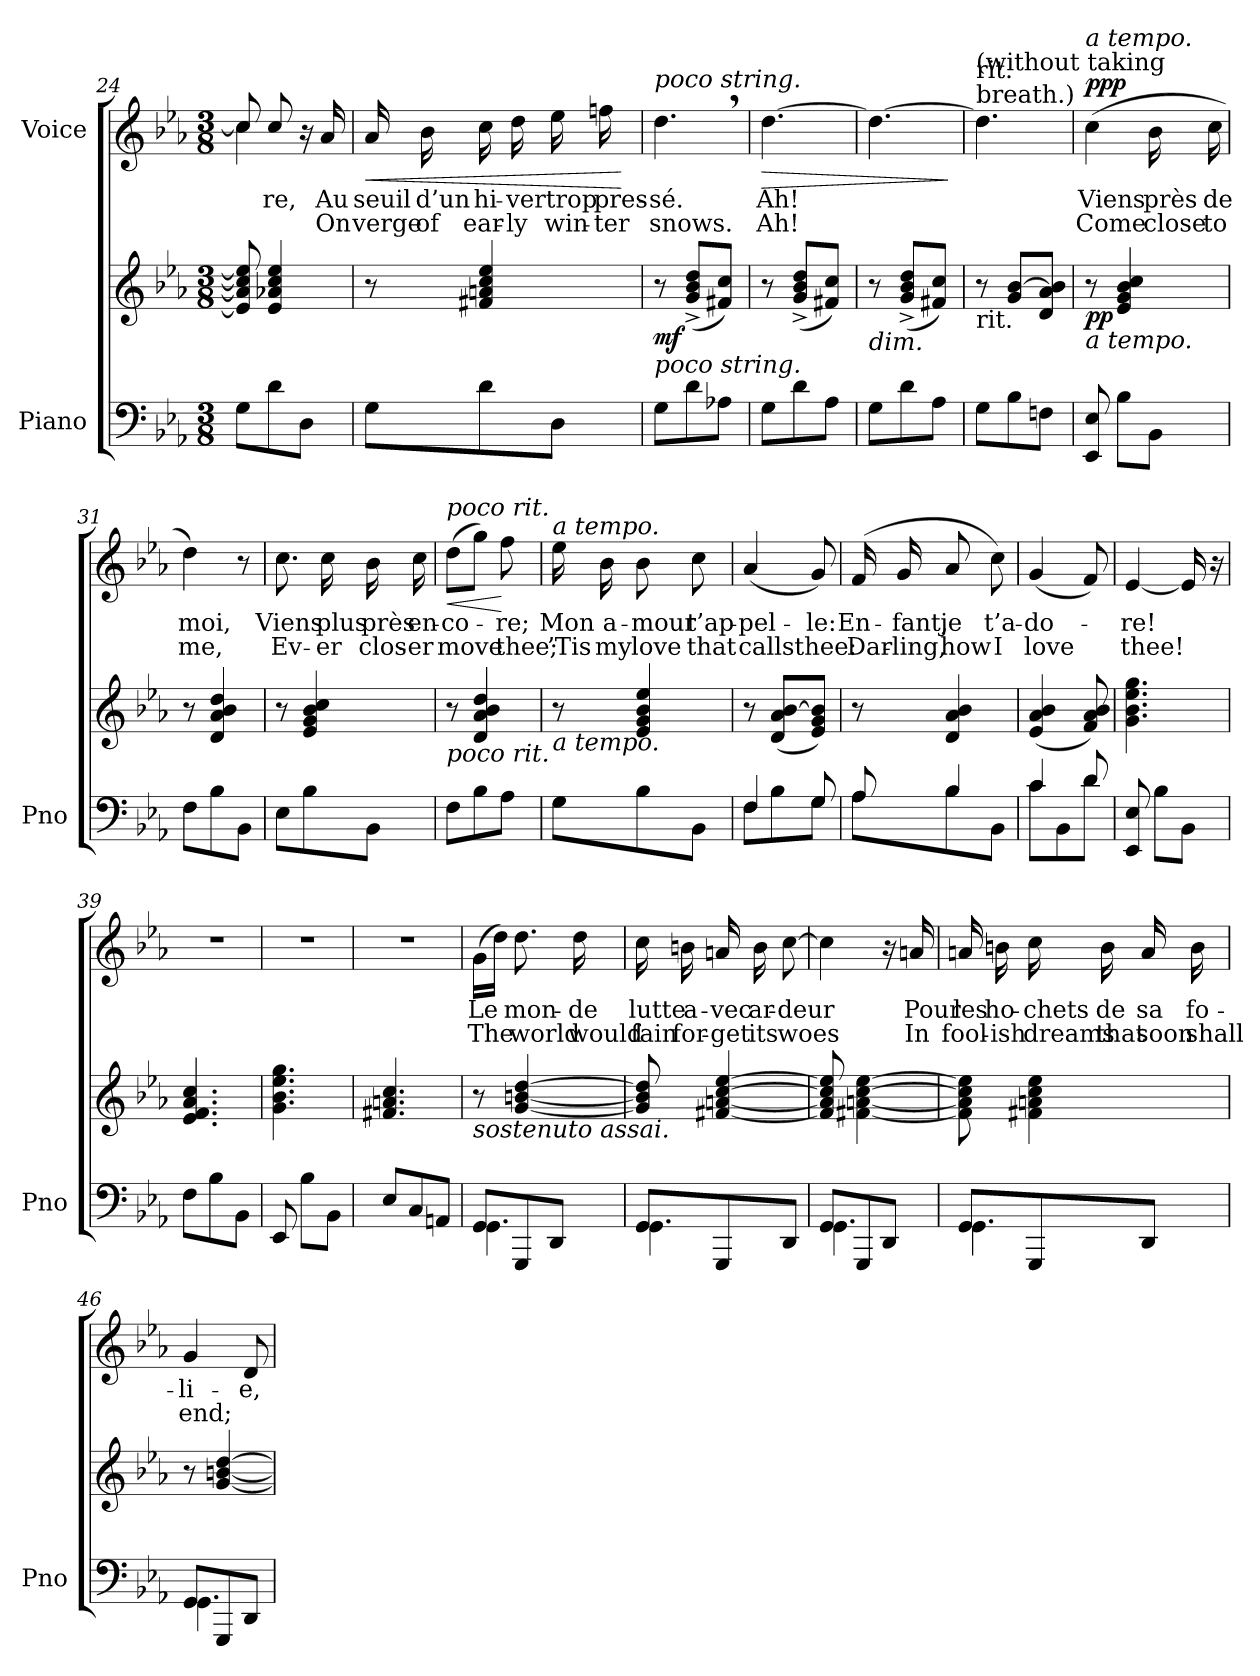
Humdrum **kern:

**kern	**kern	**dynam	**kern	**text	**text	**dynam
*part2	*part2	*part2	*part1	*part1	*part1	*part1
*staff3	*staff2	*staff2/3	*staff1	*staff1	*staff1	*staff1
*I"Piano	*	*	*I"Voice	*	*	*
*I'Pno	*	*	*	*	*	*
*clefF4	*clefG2	*	*clefG2	*	*	*
*k[b-e-a-]	*k[b-e-a-]	*	*k[b-e-a-]	*	*	*
*M3/8	*M3/8	*	*M3/8	*	*	*
=24	=24	=24	=24	=24	=24	=24
*	*	*	*^	*	*	*
8G\L	8e-/] 8a-/] 8cc/] 8ee-/]	.	8cc/]	4cc\	.	.	.
!	!	!	!	!	!LO:LY:b	!	!
8d\	4e-/ 4a-X/ 4cc/ 4ee-/	.	8cc/	.	-re,	.	.
8D\J	.	.	16r	8ryy	.	.	.
!	!	!	!	!	!LO:LY:b	!LO:LY:b	!
.	.	.	16a-/	.	Au	On	.
*	*	*	*v	*v	*	*	*
!!LO:LB:g=z
=25	=25	=25	=25	=25	=25	=25
!	!	!	!	!LO:LY:b	!LO:LY:b	!LO:HP:b
8G\L	8r	.	16a-/	seuil	verge	<
!	!	!	!	!LO:LY:b	!LO:LY:b	!
.	.	.	16b-\	d’un	of	.
!	!	!	!	!LO:LY:b	!LO:LY:b	!
8d\	4f#X/ 4an/ 4cc/ 4ee-/	.	16cc\	hi-	ear-	.
!	!	!	!	!LO:LY:b	!LO:LY:b	!
.	.	.	16dd\	-ver	-ly	.
!	!	!	!	!LO:LY:b	!LO:LY:b	!
8D\J	.	.	16ee-\	trop	win-	.
!	!	!	!	!LO:LY:b	!LO:LY:b	!
.	.	.	16ffn\	pres-	-ter	.
.	.	.	.	.	.	[
=26	=26	=26	=26	=26	=26	=26
!	!	!	!LO:TX:a:i:t=poco string.	!	!	!
!	!LO:TX:b:i:t=poco string.	!	!	!	!	!
!	!	!LO:DY:b	!	!LO:LY:b	!LO:LY:b	!
8G\L	8r	mf	4.dd,\	-sé.	snows.	.
8d\	(8g/^> 8b-/^> 8dd/^>L	.	.	.	.	.
8A-X\J	8f#X/ 8cc/J)	.	.	.	.	.
=27	=27	=27	=27	=27	=27	=27
!	!	!	!	!LO:LY:b	!LO:LY:b	!LO:HP:b
8G\L	8r	.	[4.dd\	Ah!	Ah!	>
8d\	(8g/^> 8b-/^> 8dd/^>L	.	.	.	.	.
8A-\J	8f#X/ 8cc/J)	.	.	.	.	.
=28	=28	=28	=28	=28	=28	=28
!	!LO:TX:b:i:t=dim.	!	!	!	!	!
8G\L	8r	.	4.dd\_	.	.	.
8d\	(8g/^> 8b-/^> 8dd/^>L	.	.	.	.	.
8A-\J	8f#X/ 8cc/J)	.	.	.	.	.
.	.	.	.	.	.	]
=29	=29	=29	=29	=29	=29	=29
!	!	!	!LO:TX:a:t=(without taking	!	!	!
!	!	!	!LO:TX:a:t=breath.)	!	!	!
!	!	!	!LO:TX:a:t=rit.	!	!	!
!	!LO:TX:b:t=rit.	!	!	!	!	!
8G\L	8r	.	4.dd\]	.	.	.
8B-\	8g/ [8b-/L	.	.	.	.	.
8Fn\J	8d/ 8a-/ 8b-/]J	.	.	.	.	.
!!LO:LB:g=z
=30	=30	=30	=30	=30	=30	=30
!	!	!	!LO:TX:a:i:t=a tempo.	!	!	!
!	!LO:TX:b:i:t=a tempo.	!	!	!	!	!
!	!	!LO:DY:b	!	!LO:LY:b	!LO:LY:b	!LO:DY:a
8EE-/ 8E-/	8r	pp	(4cc\	Viens	Come	ppp
8B-\L	4e-/ 4g/ 4b-/ 4cc/	.	.	.	.	.
!	!	!	!	!LO:LY:b	!LO:LY:b	!
8BB-\J	.	.	16b-\	près	close	.
!	!	!	!	!LO:LY:b	!LO:LY:b	!
.	.	.	16cc\	de	to	.
=31	=31	=31	=31	=31	=31	=31
!	!	!	!	!LO:LY:b	!LO:LY:b	!
8F\L	8r	.	4dd\)	moi,	me,	.
8B-\	4d/ 4a-/ 4b-/ 4dd/	.	.	.	.	.
8BB-\J	.	.	8r	.	.	.
=32	=32	=32	=32	=32	=32	=32
!	!	!	!	!LO:LY:b	!LO:LY:b	!
8E-\L	8r	.	8.cc\	Viens	Ev-	.
8B-\	4e-/ 4g/ 4b-/ 4cc/	.	.	.	.	.
!	!	!	!	!LO:LY:b	!LO:LY:b	!
.	.	.	16cc\	plus	-er	.
!	!	!	!	!LO:LY:b	!LO:LY:b	!
8BB-\J	.	.	16b-\	près	clos-	.
!	!	!	!	!LO:LY:b	!LO:LY:b	!
.	.	.	16cc\	en-	-er	.
=33	=33	=33	=33	=33	=33	=33
!	!	!	!LO:TX:a:i:t=poco rit.	!	!	!
!	!LO:TX:b:i:t=poco rit.	!	!	!	!	!
!	!	!	!	!LO:LY:b	!LO:LY:b	!LO:HP:b
8F\L	8r	.	(8dd\L	-co-	move	<
8B-\	4d/ 4a-/ 4b-/ 4dd/	.	8gg\J)	.	.	.
!	!	!	!	!LO:LY:b	!LO:LY:b	!
8A-\J	.	.	8ff\	-re;	thee;	[
!!LO:LB:g=z
=34	=34	=34	=34	=34	=34	=34
!	!	!	!LO:TX:a:i:t=a tempo.	!	!	!
!	!LO:TX:b:i:t=a tempo.	!	!	!	!	!
!	!	!	!	!LO:LY:b	!LO:LY:b	!
8G\L	8r	.	16ee-\	Mon	’Tis	.
!	!	!	!	!LO:LY:b	!LO:LY:b	!
.	.	.	16b-\	a-	my	.
!	!	!	!	!LO:LY:b	!LO:LY:b	!
8B-\	4e-/ 4g/ 4b-/ 4ee-/	.	8b-\	-mour	love	.
!	!	!	!	!LO:LY:b	!LO:LY:b	!
8BB-\J	.	.	8cc\	t’ap-	that	.
=35	=35	=35	=35	=35	=35	=35
*^	*	*	*	*	*	*
!	!	!	!	!	!LO:LY:b	!LO:LY:b	!
4F/	8F\L	8r	.	(4a-/	-pel-	calls	.
.	8B-\	(<8d/ 8a-/ [8b-/L	.	.	.	.	.
!	!	!	!	!	!LO:LY:b	!LO:LY:b	!
8G/	8G\J	8e-/ 8g/ 8b-/]J)	.	8g/)	-le:	thee:	.
=36	=36	=36	=36	=36	=36	=36	=36
!	!	!	!	!	!LO:LY:b	!LO:LY:b	!
8A-/	8A-\L	8r	.	(16f/	En-	Dar-	.
!	!	!	!	!	!LO:LY:b	!LO:LY:b	!
.	.	.	.	16g/	-fant,	-ling,	.
!	!	!	!	!	!LO:LY:b	!LO:LY:b	!
4B-/	8B-\	4d/ 4a-/ 4b-/	.	8a-/	je	how	.
!	!	!	!	!	!LO:LY:b	!LO:LY:b	!
.	8BB-\J	.	.	8cc\)	t’a-	I	.
=37	=37	=37	=37	=37	=37	=37	=37
!	!	!	!	!	!LO:LY:b	!LO:LY:b	!
4c/	8c\L	(4e-/ 4a-/ 4b-/	.	(4g/	-do-	love	.
.	8BB-\	.	.	.	.	.	.
8d/	8d\J	8f/ 8a-/ 8b-/)	.	8f/)	.	.	.
=38	=38	=38	=38	=38	=38	=38	=38
!	!	!	!	!	!LO:LY:b	!LO:LY:b	!
*v	*v	*	*	*	*	*	*
8EE-/ 8E-/	4.g\ 4.b-\ 4.ee-\ 4.gg\	.	[4e-/	-re!	thee!	.
8B-\L	.	.	.	.	.	.
8BB-\J	.	.	16e-/]	.	.	.
.	.	.	16r	.	.	.
=39	=39	=39	=39	=39	=39	=39
8F\L	4.e-/ 4.f/ 4.a-/ 4.cc/	.	4.r	.	.	.
8B-\	.	.	.	.	.	.
8BB-\J	.	.	.	.	.	.
!!LO:PB:g=z
=40	=40	=40	=40	=40	=40	=40
8EE-/	4.g\ 4.b-\ 4.ee-\ 4.gg\	.	4.r	.	.	.
8B-\L	.	.	.	.	.	.
8BB-\J	.	.	.	.	.	.
=41	=41	=41	=41	=41	=41	=41
8E-/L	4.f#X/ 4.an/ 4.cc/	.	4.r	.	.	.
8C/	.	.	.	.	.	.
8AAn/J	.	.	.	.	.	.
=42	=42	=42	=42	=42	=42	=42
*^	*	*	*	*	*	*
!	!	!LO:TX:b:i:t=sostenuto assai.	!	!	!	!	!
!LO:N:head=solid	!LO:N:head=solid	!	!	!	!LO:LY:b	!LO:LY:b	!
8GG/L	4.GG\	8r	.	(16g\LL	Le	The	.
.	.	.	.	16dd\JJ)	.	.	.
!	!	!	!	!	!LO:LY:b	!LO:LY:b	!
8GGG/	.	[4g/ [4bn/ [4dd/	.	8.dd\	mon-	world	.
8DD/J	.	.	.	.	.	.	.
!	!	!	!	!	!LO:LY:b	!LO:LY:b	!
.	.	.	.	16dd\	-de	would	.
=43	=43	=43	=43	=43	=43	=43	=43
!LO:N:head=solid	!LO:N:head=solid	!	!	!	!LO:LY:b	!LO:LY:b	!
8GG/L	4.GG\	8g/] 8b/] 8dd/]	.	16cc\	lutte	fain	.
!	!	!	!	!	!LO:LY:b	!LO:LY:b	!
.	.	.	.	16bn\	a-	for-	.
!	!	!	!	!	!LO:LY:b	!LO:LY:b	!
8GGG/	.	[4f#X/ [4an/ [4cc/ [4ee-/	.	16an/	-vec	-get	.
!	!	!	!	!	!LO:LY:b	!LO:LY:b	!
.	.	.	.	16b\	ar-	its	.
!	!	!	!	!	!LO:LY:b	!LO:LY:b	!
8DD/J	.	.	.	[8cc\	-deur	woes	.
=44	=44	=44	=44	=44	=44	=44	=44
!LO:N:head=solid	!LO:N:head=solid	!	!	!	!	!	!
8GG/L	4.GG\	8f#/] 8a/] 8cc/] 8ee-/]	.	4cc\]	.	.	.
8GGG/	.	[4f#X\ [4an\ [4cc\ [4ee-\	.	.	.	.	.
8DD/J	.	.	.	16r	.	.	.
!	!	!	!	!	!LO:LY:b	!LO:LY:b	!
.	.	.	.	16an/	Pour	In	.
!!LO:LB:g=z
=45	=45	=45	=45	=45	=45	=45	=45
!LO:N:head=solid	!LO:N:head=solid	!	!	!	!LO:LY:b	!LO:LY:b	!
8GG/L	4.GG\	8f#\] 8a\] 8cc\] 8ee-\]	.	16an/	les	fool-	.
!	!	!	!	!	!LO:LY:b	!LO:LY:b	!
.	.	.	.	16bn\	ho-	-ish	.
!	!	!	!	!	!LO:LY:b	!LO:LY:b	!
8GGG/	.	4f#X\ 4an\ 4cc\ 4ee-\	.	16cc\	-chets	dreams	.
!	!	!	!	!	!LO:LY:b	!LO:LY:b	!
.	.	.	.	16b\	de	that	.
!	!	!	!	!	!LO:LY:b	!LO:LY:b	!
8DD/J	.	.	.	16a/	sa	soon	.
!	!	!	!	!	!LO:LY:b	!LO:LY:b	!
.	.	.	.	16b\	fo-	shall	.
=46	=46	=46	=46	=46	=46	=46	=46
!LO:N:head=solid	!LO:N:head=solid	!	!	!	!LO:LY:b	!LO:LY:b	!
8GG/L	4.GG\	8r	.	4g/	-li-	end;	.
8GGG/	.	[4g/ [4bn/ [4dd/	.	.	.	.	.
!	!	!	!	!	!LO:LY:b	!	!
8DD/J	.	.	.	8d/	-e,	.	.
*v	*v	*	*	*	*	*	*
=	=	=	=	=	=	=
*-	*-	*-	*-	*-	*-	*-
